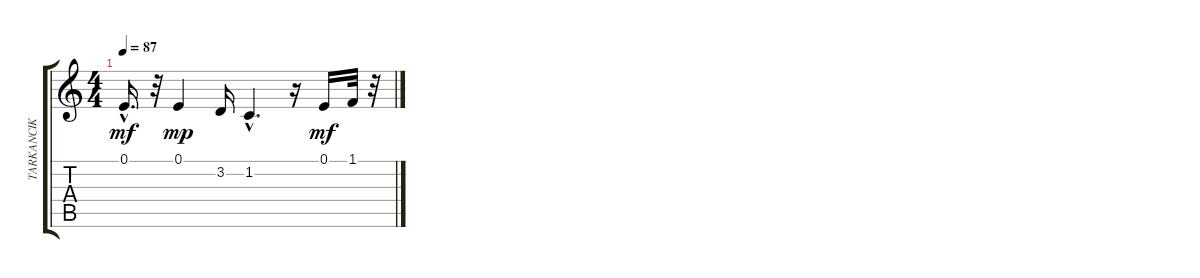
\track ("TARKANCIK" "TARKANCIK") {instrument voiceoohs}
\staff {score tabs}
\tuning (E4 B3 G3 D3 A2 E2) {hide}
\ts (4 4)
\tempo 87
\clef g2
\ks c
0.1{hac}.16{d dy mf} r.32 0.1.4{dy mp} 3.2.16 1.2{hac}.4{d} r.16 0.1.16{dy mf} 1.1.32 r.32
